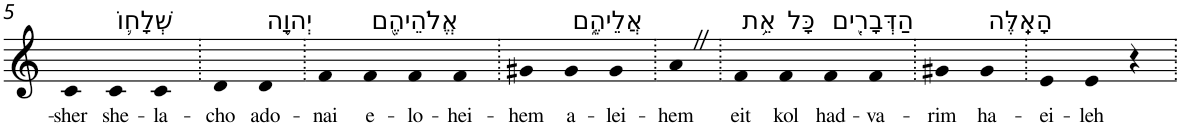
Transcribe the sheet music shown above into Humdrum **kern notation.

**kern	**text
*part1	*part1
*staff1	*staff1
*I"Piano	*
*I'Pno	*
!!LO:PB:g=z
*clefG2	*
*k[]	*
=5	=5
!	!LO:LY:b
4c	-sher
!LO:TX:a:t=שְׁלָח֛וֹ	!
!	!LO:LY:b
4c	she-
!	!LO:LY:b
4c	-la-
=6.	=6.
!	!LO:LY:b
4d	-cho
!LO:TX:a:t=יְהוָ֥ה	!
!	!LO:LY:b
4d	ado-
=7.	=7.
!	!LO:LY:b
4f	-nai
!LO:TX:a:t=אֱלֹהֵיהֶ֖ם	!
!	!LO:LY:b
4f	e-
!	!LO:LY:b
4f	-lo-
!	!LO:LY:b
4f	-hei-
=8.	=8.
!	!LO:LY:b
4g#X	-hem
!LO:TX:a:t=אֲלֵיהֶ֑ם	!
!	!LO:LY:b
4g#	a-
!	!LO:LY:b
4g#	-lei-
=9.	=9.
!	!LO:LY:b
4aZ	-hem
=10.	=10.
!LO:TX:a:t=אֵ֥ת	!
!	!LO:LY:b
4f	eit
!LO:TX:a:t=כָּל	!
!	!LO:LY:b
4f	kol
!LO:TX:a:t=הַדְּבָרִ֖ים	!
!	!LO:LY:b
4f	had-
!	!LO:LY:b
4f	-va-
=11.	=11.
!	!LO:LY:b
4g#X	-rim
!LO:TX:a:t=הָאֵֽלֶּה	!
!	!LO:LY:b
4g#	ha-
=12.	=12.
!	!LO:LY:b
4e	-ei-
!	!LO:LY:b
4e	-leh
4r	.
=.	=.
*-	*-
